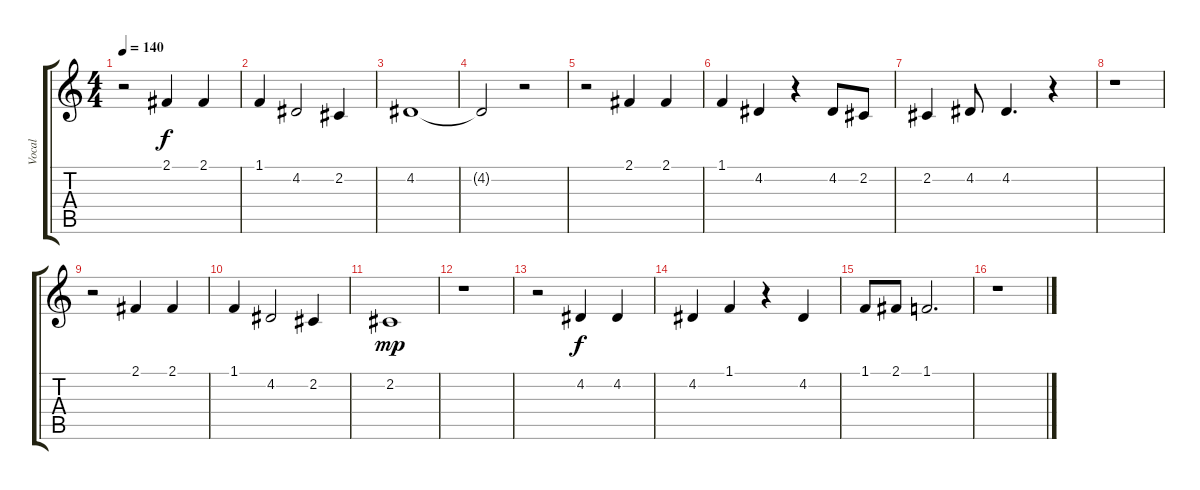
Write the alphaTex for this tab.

\track ("Vocal" "Vocal") {instrument lead6voice}
\staff {score tabs}
\tuning (E4 B3 G3 D3 A2 E2) {hide}
\ts (4 4)
\tempo 140
\clef g2
\ks c
r.2{dy f} 2.1.4 2.1.4 |
1.1.4 4.2.2 2.2.4 |
4.2.1 |
4.2{t}.2 r.2 |
r.2 2.1.4 2.1.4 |
1.1.4 4.2.4 r.4 4.2.8 2.2.8 |
2.2.4 4.2.8 4.2.4{d} r.4 |
r.1 |
r.2 2.1.4 2.1.4 |
1.1.4 4.2.2 2.2.4 |
2.2.1{dy mp} |
r.1 |
r.2 4.2.4{dy f} 4.2.4 |
4.2.4 1.1.4 r.4 4.2.4 |
1.1.8 2.1.8 1.1.2{d} |
r.1
